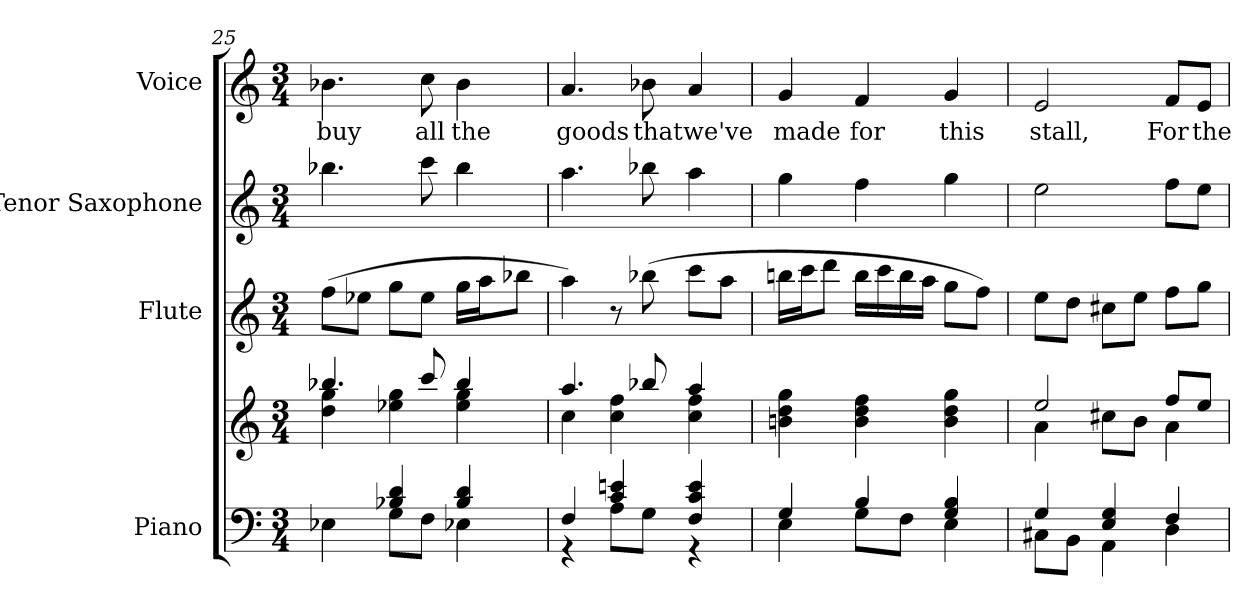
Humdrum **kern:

**kern	**kern	**kern	**kern	**kern	**text
*part4	*part4	*part3	*part2	*part1	*part1
*staff5	*staff4	*staff3	*staff2	*staff1	*staff1
*I"Piano	*	*I"Flute	*I"Tenor Saxophone	*I"Voice	*
*I'Pno.	*	*I'Fl.	*I'Ten. Sax.	*I'Voice	*
*clefF4	*clefG2	*clefG2	*clefG2	*clefG2	*
*	*	*	*ITrd8c14	*	*
*k[]	*k[]	*k[]	*k[]	*k[]	*
*C:	*C:	*C:	*C:	*C:	*
*M3/4	*M3/4	*M3/4	*M3/4	*M3/4	*
=25	=25	=25	=25	=25	=25
*^	*^	*	*	*	*
!	!	!	!	!	!	!	!LO:LY:b:color=#000000
4E-Xi\	4ryy	4.bb-Xi/	4ddi\ 4ggi	(8ffi\L	4.b-Xi\	4.b-Xi\	buy
.	.	.	.	8ee-Xi\J	.	.	.
4B-Xi/ 4di	8Gi\L	.	4ee-Xi\ 4ggi	8ggi\L	.	.	.
!	!	!	!	!	!	!	!LO:LY:b:color=#000000
.	8Fi\J	8ccci/	.	8ee-i\J	8cci\	8cci\	all
!	!	!	!	!	!	!	!LO:LY:b:color=#000000
4B-i/ 4di	4E-Xi\	4bb-i/	4ee-i\ 4ggi	16ggi\LL	4b-i\	4b-i\	the
.	.	.	.	16aai\J	.	.	.
.	.	.	.	8bb-Xi\J	.	.	.
!!LO:PB:g=z
=26	=26	=26	=26	=26	=26	=26	=26
!	!	!	!	!	!	!	!LO:LY:b:color=#000000
4Fi/	4r	4.aai/	4cci\	4aai\)	4.ai\	4.ai/	goods
4ci/ 4eni	8Ai\L	.	4cci\ 4ffi	8r	.	.	.
!	!	!	!	!	!	!	!LO:LY:b:color=#000000
.	8Gi\J	8bb-Xi/	.	(8bb-Xi\	8b-Xi\	8b-Xi\	that
!	!	!	!	!	!	!	!LO:LY:b:color=#000000
4Fi/ 4ci 4ei	4r	4aai/	4cci\ 4ffi	8ccci\L	4ai\	4ai/	we've
.	.	.	.	8aai\J	.	.	.
*	*	*v	*v	*	*	*	*
=27	=27	=27	=27	=27	=27	=27
!	!	!	!	!	!	!LO:LY:b:color=#000000
4Gi/	4Ei\	4bni\ 4ddi 4ggi	16bbni\LL	4gi\	4gi/	made
.	.	.	16ccci\J	.	.	.
.	.	.	8dddi\J	.	.	.
!	!	!	!	!	!	!LO:LY:b:color=#000000
4Bi/	8Gi\L	4bi\ 4ddi 4ffi	16bbi\LL	4fi\	4fi/	for
.	.	.	16ccci\	.	.	.
.	8Fi\J	.	16bbi\	.	.	.
.	.	.	16aai\JJ	.	.	.
!	!	!	!	!	!	!LO:LY:b:color=#000000
4Gi/ 4Bi	4Ei\	4bi\ 4ddi 4ggi	8ggi\L	4gi\	4gi/	this
.	.	.	8ffi\J)	.	.	.
=28	=28	=28	=28	=28	=28	=28
*	*	*^	*	*	*	*
!	!	!	!	!	!	!	!LO:LY:b:color=#000000
4Gi/	8C#Xi\L	2eei/	4ai\	8eei\L	2ei\	2ei/	stall,
.	8BBi\J	.	.	8ddi\J	.	.	.
4Ei/ 4Gi	4AAi\	.	8cc#Xi\L	8cc#Xi\L	.	.	.
.	.	.	8bi\J	8eei\J	.	.	.
!	!	!	!	!	!	!	!LO:LY:b:color=#000000
4Fi/	4Di\	8ffi/L	4ai\	8ffi\L	8fi\L	8fi/L	For
!	!	!	!	!	!	!	!LO:LY:b:color=#000000
.	.	8eei/J	.	8ggi\J	8ei\J	8ei/J	the
*v	*v	*	*	*	*	*	*
*	*v	*v	*	*	*	*
=	=	=	=	=	=
*-	*-	*-	*-	*-	*-
